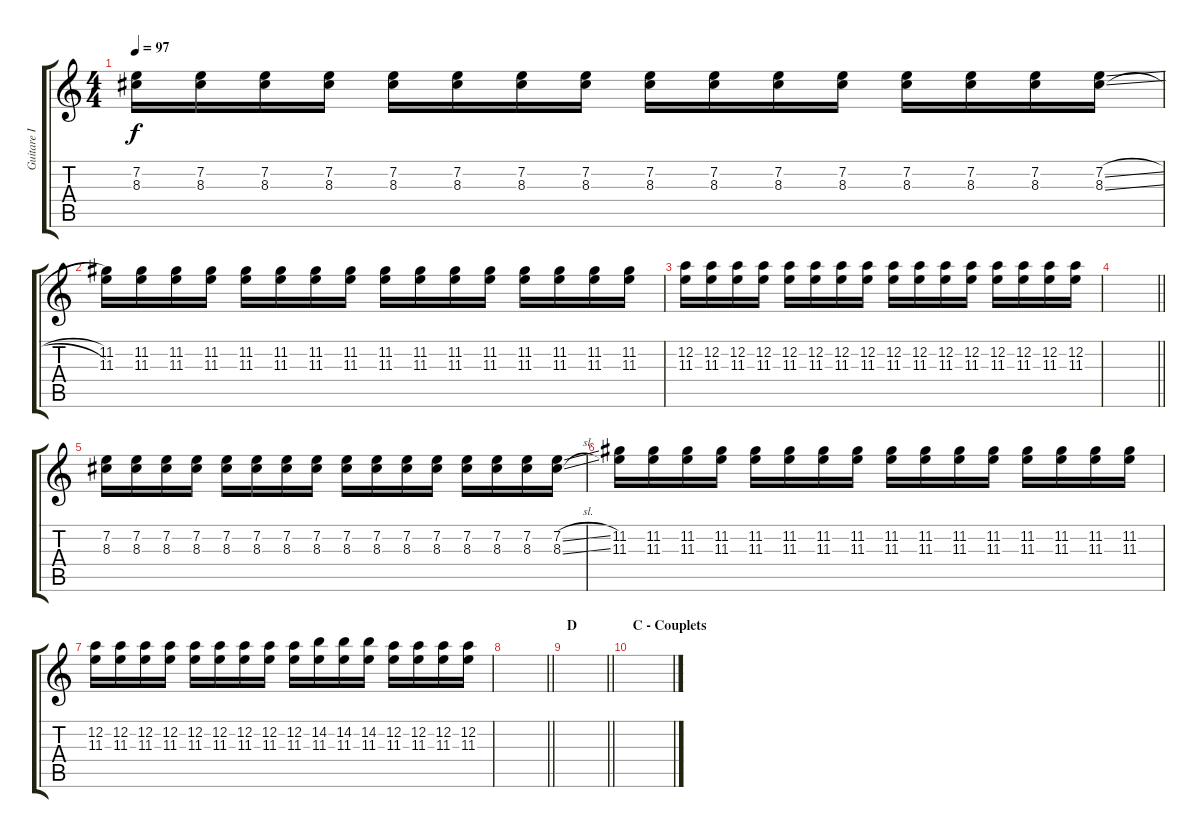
\track ("Guitare I" "Guitare I") {instrument distortionguitar}
\staff {score tabs}
\tuning (D4 A3 F3 C3 G2 C2) {hide}
\ts (4 4)
\tempo 97
\clef g2
\ks c
(7.2 8.3).16{dy f} (7.2 8.3).16 (7.2 8.3).16 (7.2 8.3).16 (7.2 8.3).16 (7.2 8.3).16 (7.2 8.3).16 (7.2 8.3).16 (7.2 8.3).16 (7.2 8.3).16 (7.2 8.3).16 (7.2 8.3).16 (7.2 8.3).16 (7.2 8.3).16 (7.2 8.3).16 (7.2{sl} 8.3{sl}).16 |
(11.2 11.3).16 (11.2 11.3).16 (11.2 11.3).16 (11.2 11.3).16 (11.2 11.3).16 (11.2 11.3).16 (11.2 11.3).16 (11.2 11.3).16 (11.2 11.3).16 (11.2 11.3).16 (11.2 11.3).16 (11.2 11.3).16 (11.2 11.3).16 (11.2 11.3).16 (11.2 11.3).16 (11.2 11.3).16 |
(12.2 11.3).16 (12.2 11.3).16 (12.2 11.3).16 (12.2 11.3).16 (12.2 11.3).16 (12.2 11.3).16 (12.2 11.3).16 (12.2 11.3).16 (12.2 11.3).16 (12.2 11.3).16 (12.2 11.3).16 (12.2 11.3).16 (12.2 11.3).16 (12.2 11.3).16 (12.2 11.3).16 (12.2 11.3).16 |
\barLineRight lightlight
|
(7.2 8.3).16 (7.2 8.3).16 (7.2 8.3).16 (7.2 8.3).16 (7.2 8.3).16 (7.2 8.3).16 (7.2 8.3).16 (7.2 8.3).16 (7.2 8.3).16 (7.2 8.3).16 (7.2 8.3).16 (7.2 8.3).16 (7.2 8.3).16 (7.2 8.3).16 (7.2 8.3).16 (7.2{sl} 8.3{sl}).16 |
(11.2 11.3).16 (11.2 11.3).16 (11.2 11.3).16 (11.2 11.3).16 (11.2 11.3).16 (11.2 11.3).16 (11.2 11.3).16 (11.2 11.3).16 (11.2 11.3).16 (11.2 11.3).16 (11.2 11.3).16 (11.2 11.3).16 (11.2 11.3).16 (11.2 11.3).16 (11.2 11.3).16 (11.2 11.3).16 |
(12.2 11.3).16 (12.2 11.3).16 (12.2 11.3).16 (12.2 11.3).16 (12.2 11.3).16 (12.2 11.3).16 (12.2 11.3).16 (12.2 11.3).16 (12.2 11.3).16 (14.2 11.3).16 (14.2 11.3).16 (14.2 11.3).16 (12.2 11.3).16 (12.2 11.3).16 (12.2 11.3).16 (12.2 11.3).16 |
\barLineRight lightlight
|
\section ("" "D")
\barLineRight lightlight
|
\section ("" "C - Couplets")
